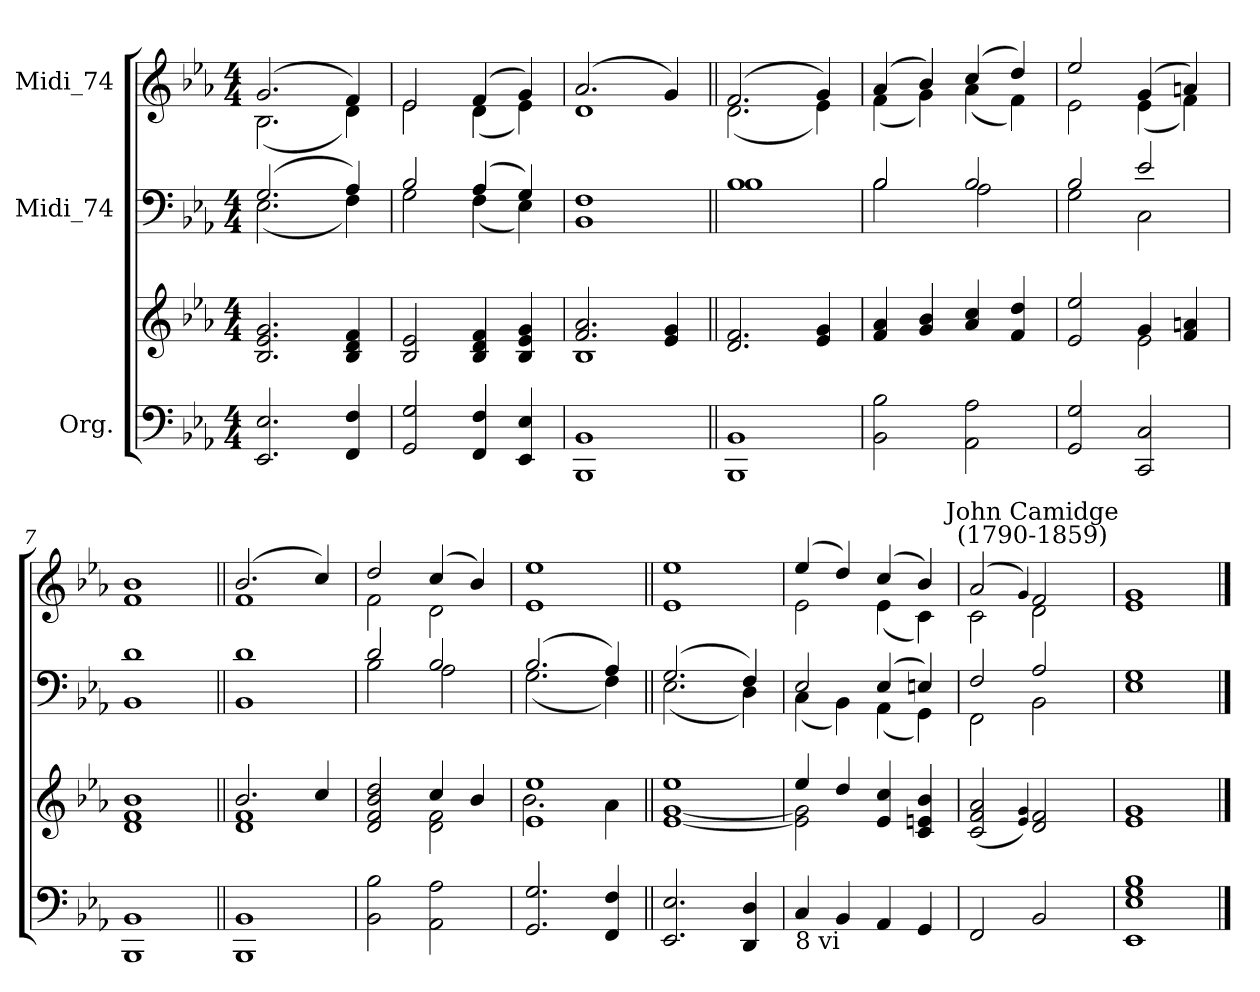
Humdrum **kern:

**kern	**kern	**kern	**kern
*part3	*part3	*part2	*part1
*staff4	*staff3	*staff2	*staff1
*I"Org.	*	*I"Midi_74	*I"Midi_74
*clefF4	*clefG2	*clefF4	*clefG2
*k[b-e-a-]	*k[b-e-a-]	*k[b-e-a-]	*k[b-e-a-]
*E-:	*E-:	*E-:	*E-:
*M4/4	*M4/4	*M4/4	*M4/4
=1	=1	=1	=1
*	*^	*^	*^
2.EE- 2.E-	2.B-/ 2.e-/ 2.g/	1ryy	(>2.G/	(<2.E-\	(>2.g/	(<2.B-\
4FF 4F	4B-/ 4d/ 4f/	.	4A-/)	4F\)	4f/)	4d\)
=2	=2	=2	=2	=2	=2	=2
2GG 2G	2B-/ 2e-/	1ryy	2B-/	2G\	2e-/	2e-\
4FF 4F	4B-/ 4d/ 4f/	.	(>4A-/	(<4F\	(>4f/	(<4d\
4EE- 4E-	4B-/ 4e-/ 4g/	.	4G/)	4E-\)	4g/)	4e-\)
=3	=3	=3	=3	=3	=3	=3
1BBB- 1BB-	2.f/ 2.a-/	1B-\	1F/	1BB-\	(>2.a-/	1d\
.	4e-/ 4g/	.	.	.	4g/)	.
=4||	=4||	=4||	=4||	=4||	=4||	=4||
1BBB- 1BB-	2.d/ 2.f/	1ryy	1B-/	1B-\	(>2.f/	(<2.d\
.	4e-/ 4g/	.	.	.	4g/)	4e-\)
=5	=5	=5	=5	=5	=5	=5
2BB- 2B-	4f/ 4a-/	1ryy	2B-/	2B-\	(>4a-/	(<4f\
.	4g/ 4b-/	.	.	.	4b-/)	4g\)
2AA- 2A-	4a-/ 4cc/	.	2B-/	2A-\	(>4cc/	(<4a-\
.	4f/ 4dd/	.	.	.	4dd/)	4f\)
=6	=6	=6	=6	=6	=6	=6
2GG 2G	2e-/ 2ee-/	2ryy	2B-/	2G\	2ee-/	2e-\
2CC 2C	4g/	2e-\	2e-/	2C\	(>4g/	(<4e-\
.	4f/ 4an/	.	.	.	4an/)	4f\)
=7	=7	=7	=7	=7	=7	=7
1BBB- 1BB-	1d/ 1b-/	1f\	1d/	1BB-\	1b-/	1f\
=8||	=8||	=8||	=8||	=8||	=8||	=8||
1BBB- 1BB-	2.b-/	1d\ 1f\	1d/	1BB-\	(>2.b-/	1f\
.	4cc/	.	.	.	4cc/)	.
=9	=9	=9	=9	=9	=9	=9
2BB- 2B-	2d/ 2f/ 2b-/ 2dd/	2ryy	2d/	2B-\	2dd/	2f\
2AA- 2A-	4cc/	2d\ 2f\	2B-/	2A-\	(>4cc/	2d\
.	4b-/	.	.	.	4b-/)	.
=10	=10	=10	=10	=10	=10	=10
2.GG 2.G	1e-/ 1ee-/	2.b-\	(>2.B-/	(<2.G\	1ee-/	1e-\
4FF 4F	.	4a-\	4A-/)	4F\)	.	.
=11||	=11||	=11||	=11||	=11||	=11||	=11||
2.EE- 2.E-	1ee-/	[1e-\ [1g\	(>2.G/	(<2.E-\	1ee-/	1e-\
4DD 4D	.	.	4F/)	4D\)	.	.
=12	=12	=12	=12	=12	=12	=12
!LO:TX:b:t=8 vi	!	!	!	!	!	!
4C	4ee-/	2e-\] 2g\]	2E-/	(<4C\	(>4ee-/	2e-\
4BB-	4dd/	.	.	4BB-\)	4dd/)	.
4AA-	4e-/ 4cc/	2ryy	(>4E-/	(<4AA-\	(>4cc/	(<4e-\
4GG	4c/ 4en/ 4b-/	.	4En/)	4GG\)	4b-/)	4c\)
=13	=13	=13	=13	=13	=13	=13
2FF	(2c/ 2f/ 2a-/	2ryy	2F/	2FF\	(2a-/	2c\
.	4qqe-/ 4qqg/)	.	.	.	4qqg/)	.
!	!	!	!	!	!LO:TX:a:cj:t=John Camidge\n(1790-1859)	!
2BB-	2d/ 2f/	4ryy	2A-/	2BB-\	2f/	2d\
.	.	4ryy	.	.	.	.
=14	=14	=14	=14	=14	=14	=14
1EE- 1E- 1G 1B-	1g/	1e-\	1G/	1E-\	1g/	1e-\
*	*v	*v	*	*	*v	*v
*	*	*v	*v	*
==	==	==	==
*-	*-	*-	*-
